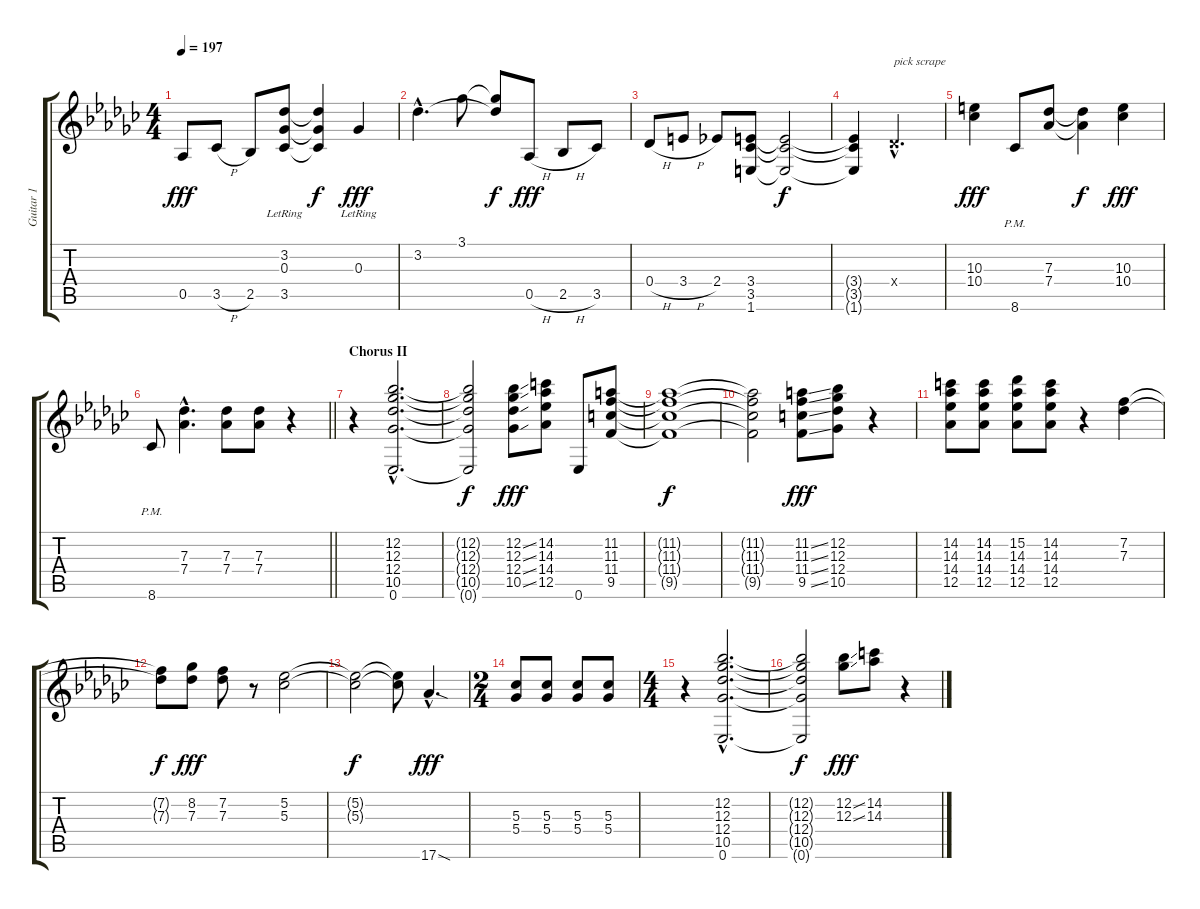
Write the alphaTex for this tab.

\track ("Guitar 1" "Guitar 1") {instrument distortionguitar}
\staff {score tabs}
\tuning (Eb4 Bb3 Gb3 Db3 Ab2 Eb2) {hide}
\ts (4 4)
\tempo 197
\clef g2
\ks gb
0.5.8{dy fff} 3.5{h}.8 2.5.8 (3.2{lr} 0.3 3.5{lr}).8 (3.2{t} 0.3{t} 3.5{t}).4{dy f} 0.3{lr}.4{dy fff} |
3.2{hac}.4{d} 3.1.8 (3.1{t} 3.2{t}).8{dy f} 0.5{h}.8{dy fff} 2.5{h}.8 3.5.8 |
0.4{h}.8 3.4{h}.8 2.4.8 (3.4 3.5 1.6).8 (3.4{t} 3.5{t} 1.6{t}).2{dy f} |
(3.4{t} 3.5{t} 1.6{t}).4 0.4{hac x}.2{d txt "pick scrape"} |
(10.3 10.4).4{dy fff} 8.6{pm}.8 (7.3 7.4).8 (7.3{t} 7.4{t}).4{dy f} (10.3 10.4).4{dy fff} |
\barLineRight lightlight
8.6{pm}.8 (7.3{hac} 7.4{hac}).4{d} (7.3 7.4).8 (7.3 7.4).8 r.4 |
\section ("" "Chorus II")
r.4 (12.2{hac} 12.3{hac} 12.4{hac} 10.5{hac} 0.6{hac}).2{d} |
(12.2{t} 12.3{t} 12.4{t} 10.5{t} 0.6{t}).2{dy f} (12.2{ss} 12.3{ss} 12.4{ss} 10.5{ss}).8{dy fff} (14.2 14.3 14.4 12.5).8 0.6.8 (11.2 11.3 11.4 9.5).8 |
(11.2{t} 11.3{t} 11.4{t} 9.5{t}).1{dy f} |
(11.2{t} 11.3{t} 11.4{t} 9.5{t}).2 (11.2{ss} 11.3{ss} 11.4{ss} 9.5{ss}).8{dy fff} (12.2 12.3 12.4 10.5).8 r.4 |
(14.2 14.3 14.4 12.5).8 (14.2 14.3 14.4 12.5).8 (15.2 14.3 14.4 12.5).8 (14.2 14.3 14.4 12.5).8 r.4 (7.2 7.3).4 |
(7.2{t} 7.3{t}).8{dy f} (8.2 7.3).8{dy fff} (7.2 7.3).8 r.8 (5.2 5.3).2 |
(5.2{t} 5.3{t}).2{dy f} (5.2{t} 5.3{t}).8 17.6{sod hac}.4{d dy fff} |
\ts (2 4)
(5.3 5.4).8 (5.3 5.4).8 (5.3 5.4).8 (5.3 5.4).8 |
\ts (4 4)
r.4 (12.2{hac} 12.3{hac} 12.4{hac} 10.5{hac} 0.6{hac}).2{d} |
(12.2{t} 12.3{t} 12.4{t} 10.5{t} 0.6{t}).2{dy f} (12.2{ss} 12.3{ss}).8{dy fff} (14.2 14.3).8 r.4
